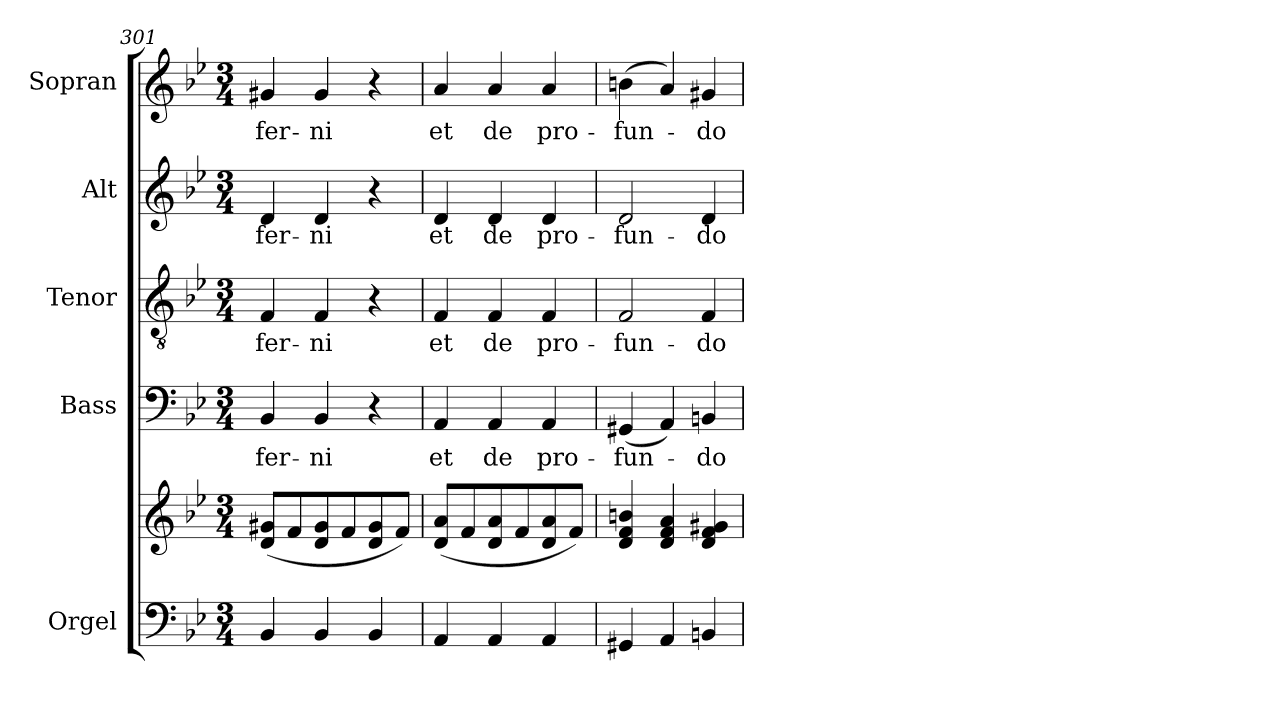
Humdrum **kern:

**kern	**kern	**kern	**text	**kern	**text	**kern	**text	**kern	**text
*part5	*part5	*part4	*part4	*part3	*part3	*part2	*part2	*part1	*part1
*staff6	*staff5	*staff4	*staff4	*staff3	*staff3	*staff2	*staff2	*staff1	*staff1
*I"Orgel	*	*I"Bass	*	*I"Tenor	*	*I"Alt	*	*I"Sopran	*
*I'Org.	*	*I'B.	*	*I'T.	*	*I'A.	*	*I'S.	*
*clefF4	*clefG2	*clefF4	*	*clefGv2	*	*clefG2	*	*clefG2	*
*k[b-e-]	*k[b-e-]	*k[b-e-]	*	*k[b-e-]	*	*k[b-e-]	*	*k[b-e-]	*
*B-:	*B-:	*B-:	*	*B-:	*	*B-:	*	*B-:	*
*M3/4	*M3/4	*M3/4	*	*M3/4	*	*M3/4	*	*M3/4	*
=301	=301	=301	=301	=301	=301	=301	=301	=301	=301
!	!	!	!LO:LY:b	!	!LO:LY:b	!	!LO:LY:b	!	!LO:LY:b
4BB-/	(<8d/ 8g#X/L	4BB-/	-fer-	4F/	-fer-	4d/	-fer-	4g#X/	-fer-
.	8f/	.	.	.	.	.	.	.	.
!	!	!	!LO:LY:b	!	!LO:LY:b	!	!LO:LY:b	!	!LO:LY:b
4BB-/	8d/ 8g#/	4BB-/	-ni	4F/	-ni	4d/	-ni	4g#/	-ni
.	8f/	.	.	.	.	.	.	.	.
4BB-/	8d/ 8g#/	4r	.	4r	.	4r	.	4r	.
.	8f/J)	.	.	.	.	.	.	.	.
=302	=302	=302	=302	=302	=302	=302	=302	=302	=302
!	!	!	!LO:LY:b	!	!LO:LY:b	!	!LO:LY:b	!	!LO:LY:b
4AA/	(<8d/ 8a/L	4AA/	et	4F/	et	4d/	et	4a/	et
.	8f/	.	.	.	.	.	.	.	.
!	!	!	!LO:LY:b	!	!LO:LY:b	!	!LO:LY:b	!	!LO:LY:b
4AA/	8d/ 8a/	4AA/	de	4F/	de	4d/	de	4a/	de
.	8f/	.	.	.	.	.	.	.	.
!	!	!	!LO:LY:b	!	!LO:LY:b	!	!LO:LY:b	!	!LO:LY:b
4AA/	8d/ 8a/	4AA/	pro-	4F/	pro-	4d/	pro-	4a/	pro-
.	8f/J)	.	.	.	.	.	.	.	.
=303	=303	=303	=303	=303	=303	=303	=303	=303	=303
!	!	!	!LO:LY:b	!	!LO:LY:b	!	!LO:LY:b	!	!LO:LY:b
4GG#X/	4d/ 4f/ 4bn/	(<4GG#X/	-fun-	2F/	-fun-	2d/	-fun-	(>4bn\	-fun-
4AA/	4d/ 4f/ 4a/	4AA/)	.	.	.	.	.	4a/)	.
!	!	!	!LO:LY:b	!	!LO:LY:b	!	!LO:LY:b	!	!LO:LY:b
4BBn/	4d/ 4f/ 4g#X/	4BBn/	-do	4F/	-do	4d/	-do	4g#X/	-do
=	=	=	=	=	=	=	=	=	=
*-	*-	*-	*-	*-	*-	*-	*-	*-	*-
